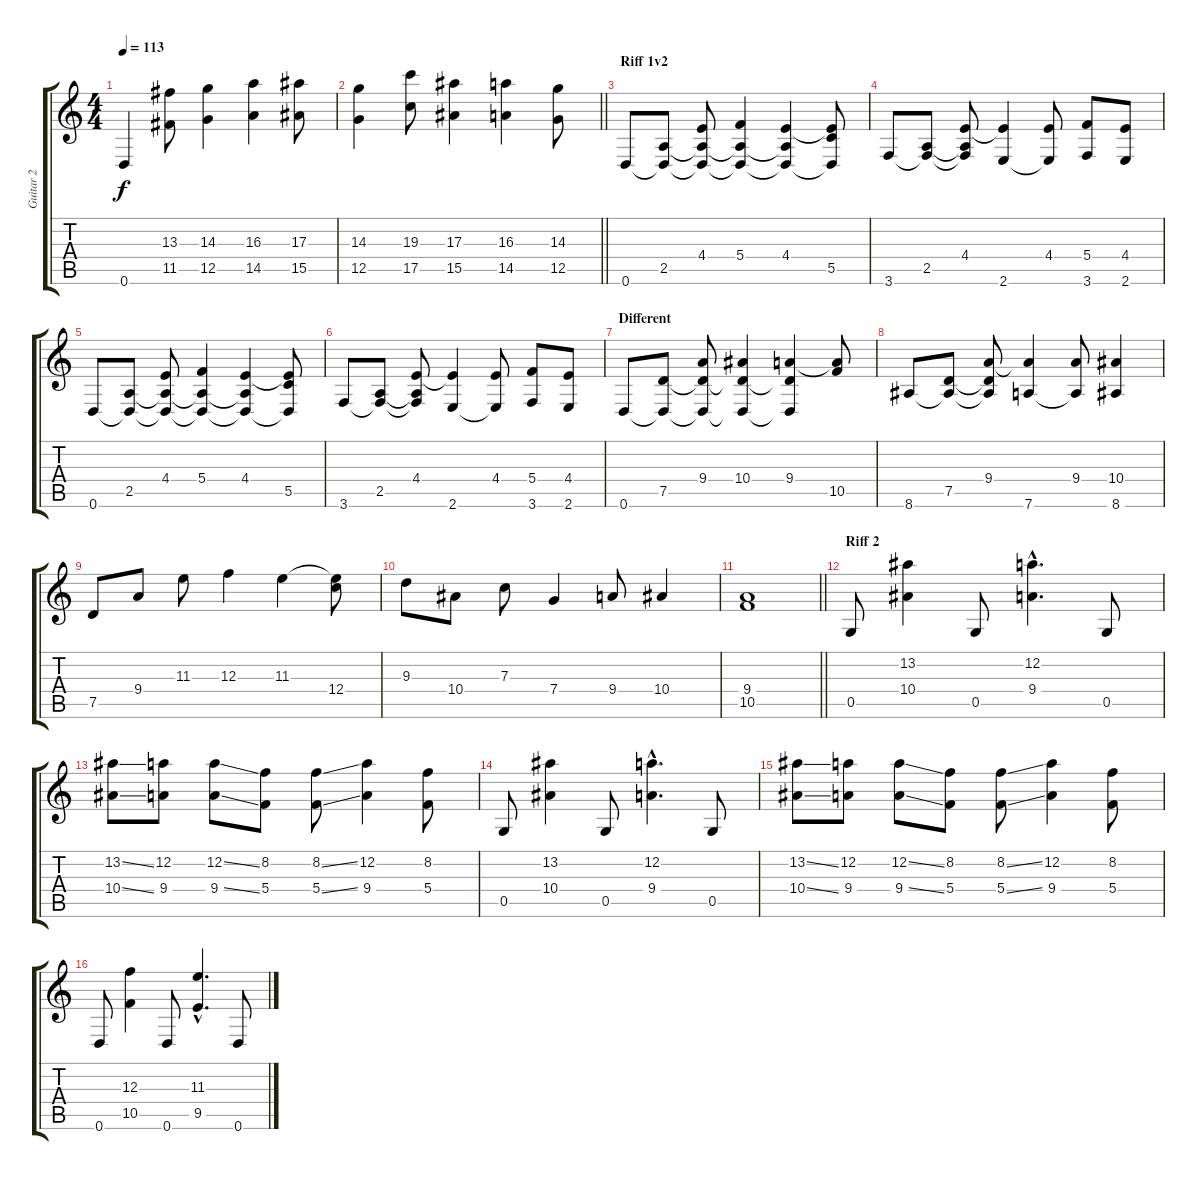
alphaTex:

\track ("Guitar 2" "Guitar 2") {instrument overdrivenguitar}
\staff {score tabs}
\tuning (D4 A3 F3 C3 G2 D2) {hide}
\ts (4 4)
\tempo 113
\clef g2
\ks c
0.6.4{dy f} (13.3 11.5).8 (14.3 12.5).4 (16.3 14.5).4 (17.3 15.5).8 |
\barLineRight lightlight
(14.3 12.5).4 (19.3 17.5).8 (17.3 15.5).4 (16.3 14.5).4 (14.3 12.5).8 |
\section ("" "Riff 1v2")
0.6.8 (2.5 0.6{t}).8 (4.4 2.5{t} 0.6{t}).8 (5.4 2.5{t} 0.6{t}).4 (4.4 2.5{t} 0.6{t}).4 (4.4{t} 5.5 0.6{t}).8 |
3.6.8 (2.5 3.6{t}).8 (4.4 2.5{t} 3.6{t}).8 (4.4{t} 2.6).4 (4.4 2.6{t}).8 (5.4 3.6).8 (4.4 2.6).8 |
0.6.8 (2.5 0.6{t}).8 (4.4 2.5{t} 0.6{t}).8 (5.4 2.5{t} 0.6{t}).4 (4.4 2.5{t} 0.6{t}).4 (4.4{t} 5.5 0.6{t}).8 |
3.6.8 (2.5 3.6{t}).8 (4.4 2.5{t} 3.6{t}).8 (4.4{t} 2.6).4 (4.4 2.6{t}).8 (5.4 3.6).8 (4.4 2.6).8 |
\section ("" "Different")
0.6.8 (7.5 0.6{t}).8 (9.4 7.5{t} 0.6{t}).8 (10.4 7.5{t} 0.6{t}).4 (9.4 7.5{t} 0.6{t}).4 (9.4{t} 10.5).8 |
8.6.8 (7.5 8.6{t}).8 (9.4 7.5{t} 8.6{t}).8 (9.4{t} 7.6).4 (9.4 7.6{t}).8 (10.4 8.6).4 |
7.5.8{volume 13} 9.4.8 11.3.8 12.3.4 11.3.4 (11.3{t} 12.4).8 |
9.3.8 10.4.8 7.3.8 7.4.4 9.4.8 10.4.4 |
\barLineRight lightlight
(9.4 10.5).1 |
\section ("" "Riff 2")
0.5.8{volume 10} (13.2 10.4).4 0.5.8 (12.2{hac} 9.4{hac}).4{d} 0.5.8 |
(13.2{ss} 10.4{ss}).8 (12.2 9.4).8 (12.2{ss} 9.4{ss}).8 (8.2 5.4).8 (8.2{ss} 5.4{ss}).8 (12.2 9.4).4 (8.2 5.4).8 |
0.5.8 (13.2 10.4).4 0.5.8 (12.2{hac} 9.4{hac}).4{d} 0.5.8 |
(13.2{ss} 10.4{ss}).8 (12.2 9.4).8 (12.2{ss} 9.4{ss}).8 (8.2 5.4).8 (8.2{ss} 5.4{ss}).8 (12.2 9.4).4 (8.2 5.4).8 |
0.6.8 (12.3 10.5).4 0.6.8 (11.3{hac} 9.5{hac}).4{d} 0.6.8
